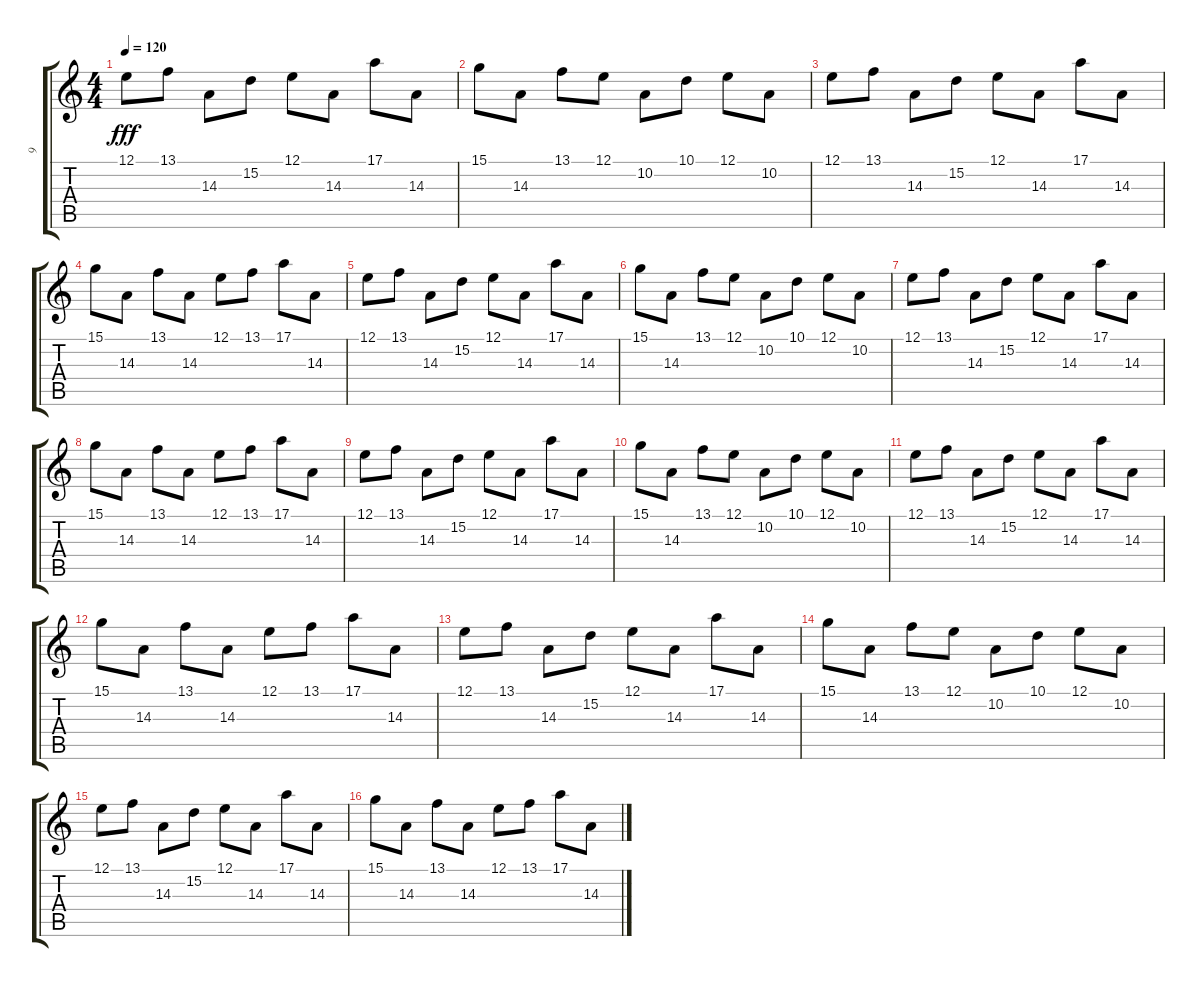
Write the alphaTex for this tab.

\track ("9" "9") {instrument acousticgrandpiano}
\staff {score tabs}
\tuning (E4 B3 G3 D3 A2 E2) {hide}
\ts (4 4)
\tempo 120
\clef g2
\ks c
12.1.8{dy fff} 13.1.8 14.3.8 15.2.8 12.1.8 14.3.8 17.1.8 14.3.8 |
15.1.8 14.3.8 13.1.8 12.1.8 10.2.8 10.1.8 12.1.8 10.2.8 |
12.1.8 13.1.8 14.3.8 15.2.8 12.1.8 14.3.8 17.1.8 14.3.8 |
15.1.8 14.3.8 13.1.8 14.3.8 12.1.8 13.1.8 17.1.8 14.3.8 |
12.1.8 13.1.8 14.3.8 15.2.8 12.1.8 14.3.8 17.1.8 14.3.8 |
15.1.8 14.3.8 13.1.8 12.1.8 10.2.8 10.1.8 12.1.8 10.2.8 |
12.1.8 13.1.8 14.3.8 15.2.8 12.1.8 14.3.8 17.1.8 14.3.8 |
15.1.8 14.3.8 13.1.8 14.3.8 12.1.8 13.1.8 17.1.8 14.3.8 |
12.1.8 13.1.8 14.3.8 15.2.8 12.1.8 14.3.8 17.1.8 14.3.8 |
15.1.8 14.3.8 13.1.8 12.1.8 10.2.8 10.1.8 12.1.8 10.2.8 |
12.1.8 13.1.8 14.3.8 15.2.8 12.1.8 14.3.8 17.1.8 14.3.8 |
15.1.8 14.3.8 13.1.8 14.3.8 12.1.8 13.1.8 17.1.8 14.3.8 |
12.1.8 13.1.8 14.3.8 15.2.8 12.1.8 14.3.8 17.1.8 14.3.8 |
15.1.8 14.3.8 13.1.8 12.1.8 10.2.8 10.1.8 12.1.8 10.2.8 |
12.1.8 13.1.8 14.3.8 15.2.8 12.1.8 14.3.8 17.1.8 14.3.8 |
15.1.8 14.3.8 13.1.8 14.3.8 12.1.8 13.1.8 17.1.8 14.3.8
